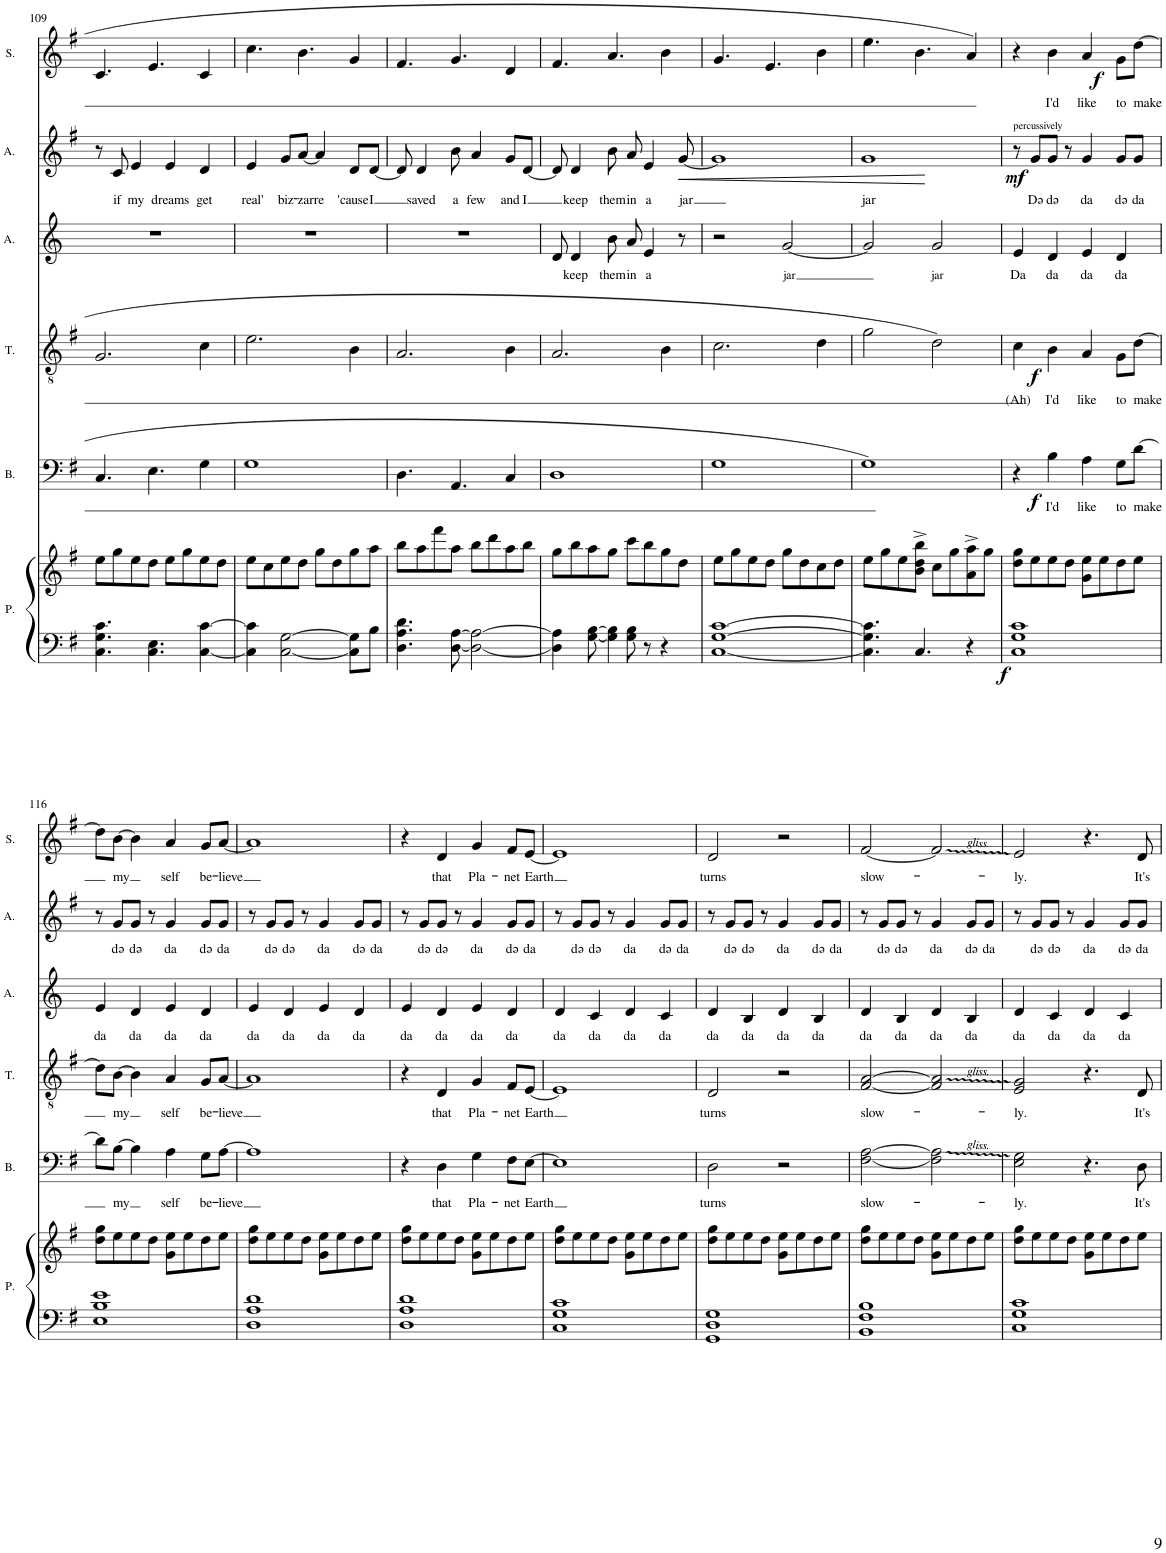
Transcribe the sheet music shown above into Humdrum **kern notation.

**kern	**kern	**dynam	**kern	**text	**dynam	**kern	**text	**dynam	**kern	**text	**kern	**text	**dynam	**kern	**text	**dynam
*part6	*part6	*part6	*part5	*part5	*part5	*part4	*part4	*part4	*part3	*part3	*part2	*part2	*part2	*part1	*part1	*part1
*staff7	*staff6	*staff6/7	*staff5	*staff5	*staff5	*staff4	*staff4	*staff4	*staff3	*staff3	*staff2	*staff2	*staff2	*staff1	*staff1	*staff1
*I"Piano	*	*	*I"Bass	*	*	*I"Tenor	*	*	*I"Alto 2	*	*I"Alto	*	*	*I"Soprano	*	*
*I'P.	*	*	*I'B.	*	*	*I'T.	*	*	*I'A.	*	*I'A.	*	*	*I'S.	*	*
!!LO:PB:g=z
*clefF4	*clefG2	*	*clefF4	*	*	*clefGv2	*	*	*clefG2	*	*clefG2	*	*	*clefG2	*	*
*k[f#]	*k[f#]	*	*k[f#]	*	*	*k[f#]	*	*	*k[]	*	*k[f#]	*	*	*k[f#]	*	*
*M4/4	*M4/4	*	*M4/4	*	*	*M4/4	*	*	*M4/4	*	*M4/4	*	*	*M4/4	*	*
=109	=109	=109	=109	=109	=109	=109	=109	=109	=109	=109	=109	=109	=109	=109	=109	=109
4.C\ 4.G\ 4.c\	8ee\L	.	4.C/	.	.	2.G/	.	.	1r	.	8r	.	.	4.c/	.	.
!	!	!	!	!	!	!	!	!	!	!	!	!LO:LY:b	!	!	!	!
.	8gg\	.	.	.	.	.	.	.	.	.	8c/	if	.	.	.	.
!	!	!	!	!	!	!	!	!	!	!	!	!LO:LY:b	!	!	!	!
.	8ee\	.	.	.	.	.	.	.	.	.	4e/	my	.	.	.	.
4.C\ 4.E\	8dd\J	.	4.E\	.	.	.	.	.	.	.	.	.	.	4.e/	.	.
!	!	!	!	!	!	!	!	!	!	!	!	!LO:LY:b	!	!	!	!
.	8ee\L	.	.	.	.	.	.	.	.	.	4e/	dreams	.	.	.	.
.	8gg\	.	.	.	.	.	.	.	.	.	.	.	.	.	.	.
!	!	!	!	!	!	!	!	!	!	!	!	!LO:LY:b	!	!	!	!
[4C\ [4c\	8ee\	.	4G\	.	.	4c\	.	.	.	.	4d/	get	.	4c/	.	.
.	8dd\J	.	.	.	.	.	.	.	.	.	.	.	.	.	.	.
=110	=110	=110	=110	=110	=110	=110	=110	=110	=110	=110	=110	=110	=110	=110	=110	=110
!	!	!	!	!	!	!	!	!	!	!	!	!LO:LY:b	!	!	!	!
4C\] 4c\]	8ee\L	.	1G	.	.	2.e\	.	.	1r	.	4e/	real'	.	4.cc\	.	.
.	8cc\	.	.	.	.	.	.	.	.	.	.	.	.	.	.	.
!	!	!	!	!	!	!	!	!	!	!	!	!LO:LY:b	!	!	!	!
[2C\ [2G\	8ee\	.	.	.	.	.	.	.	.	.	8g/L	biz-	.	.	.	.
!	!	!	!	!	!	!	!	!	!	!	!	!LO:LY:b	!	!	!	!
.	8dd\J	.	.	.	.	.	.	.	.	.	[8a/J	-zarre	.	4.b\	.	.
.	8gg\L	.	.	.	.	.	.	.	.	.	4a/]	.	.	.	.	.
.	8dd\	.	.	.	.	.	.	.	.	.	.	.	.	.	.	.
!	!	!	!	!	!	!	!	!	!	!	!	!LO:LY:b	!	!	!	!
8C\] 8G\]L	8gg\	.	.	.	.	4B\	.	.	.	.	8d/L	'cause	.	4g/	.	.
!	!	!	!	!	!	!	!	!	!	!	!	!LO:LY:b	!	!	!	!
8B\J	8aa\J	.	.	.	.	.	.	.	.	.	[8d/J	I	.	.	.	.
=111	=111	=111	=111	=111	=111	=111	=111	=111	=111	=111	=111	=111	=111	=111	=111	=111
4.D\ 4.A\ 4.d\	8bb\L	.	4.D\	.	.	2.A/	.	.	1r	.	8d/]	.	.	4.f#/	.	.
!	!	!	!	!	!	!	!	!	!	!	!	!LO:LY:b	!	!	!	!
.	8aa\	.	.	.	.	.	.	.	.	.	4d/	saved	.	.	.	.
.	8fff#\	.	.	.	.	.	.	.	.	.	.	.	.	.	.	.
!	!	!	!	!	!	!	!	!	!	!	!	!LO:LY:b	!	!	!	!
[8D\ [8A\	8aa\J	.	4.AA/	.	.	.	.	.	.	.	8b\	a	.	4.g/	.	.
!	!	!	!	!	!	!	!	!	!	!	!	!LO:LY:b	!	!	!	!
2D\_ 2A\_	8bb\L	.	.	.	.	.	.	.	.	.	4a/	few	.	.	.	.
.	8ddd\	.	.	.	.	.	.	.	.	.	.	.	.	.	.	.
!	!	!	!	!	!	!	!	!	!	!	!	!LO:LY:b	!	!	!	!
.	8aa\	.	4C/	.	.	4B\	.	.	.	.	8g/L	and	.	4d/	.	.
!	!	!	!	!	!	!	!	!	!	!	!	!LO:LY:b	!	!	!	!
.	8bb\J	.	.	.	.	.	.	.	.	.	[8d/J	I	.	.	.	.
=112	=112	=112	=112	=112	=112	=112	=112	=112	=112	=112	=112	=112	=112	=112	=112	=112
4D\] 4A\]	8gg\L	.	1D	.	.	2.A/	.	.	8d/	.	8d/]	.	.	4.f#/	.	.
!	!	!	!	!	!	!	!	!	!	!LO:LY:b	!	!LO:LY:b	!	!	!	!
.	8bb\	.	.	.	.	.	.	.	4d/	keep	4d/	keep	.	.	.	.
[8G\ [8B\	8aa\	.	.	.	.	.	.	.	.	.	.	.	.	.	.	.
!	!	!	!	!	!	!	!	!	!	!LO:LY:b	!	!LO:LY:b	!	!	!	!
4G\] 4B\]	8gg\J	.	.	.	.	.	.	.	8b\	them	8b\	them	.	4.a/	.	.
!	!	!	!	!	!	!	!	!	!	!LO:LY:b	!	!LO:LY:b	!	!	!	!
.	8ccc\L	.	.	.	.	.	.	.	8a/	in	8a/	in	.	.	.	.
!	!	!	!	!	!	!	!	!	!	!LO:LY:b	!	!LO:LY:b	!	!	!	!
8G\ 8B\	8bb\	.	.	.	.	.	.	.	4e/	a	4e/	a	.	.	.	.
8r	8gg\	.	.	.	.	4B\	.	.	.	.	.	.	.	4b\	.	.
!	!	!	!	!	!	!	!	!	!	!	!	!LO:LY:b	!LO:HP:b	!	!	!
4r	8dd\J	.	.	.	.	.	.	.	8r	.	[8g/	jar	<	.	.	.
.	8ryy	.	8ryy	.	.	8ryy	.	.	8ryy	.	8ryy	.	.	8ryy	.	.
=113	=113	=113	=113	=113	=113	=113	=113	=113	=113	=113	=113	=113	=113	=113	=113	=113
[1C [1G [1c	8ee\L	.	1G	.	.	2.c\	.	.	2r	.	1g]	.	.	4.g/	.	.
.	8gg\	.	.	.	.	.	.	.	.	.	.	.	.	.	.	.
.	8ee\	.	.	.	.	.	.	.	.	.	.	.	.	.	.	.
.	8dd\J	.	.	.	.	.	.	.	.	.	.	.	.	4.e/	.	.
!	!	!	!	!	!	!	!	!	!	!LO:LY:b	!	!	!	!	!	!
.	8gg\L	.	.	.	.	.	.	.	[2g/	jar	.	.	.	.	.	.
.	8dd\	.	.	.	.	.	.	.	.	.	.	.	.	.	.	.
.	8cc\	.	.	.	.	4d\	.	.	.	.	.	.	.	4b\	.	.
.	8dd\J	.	.	.	.	.	.	.	.	.	.	.	.	.	.	.
=114	=114	=114	=114	=114	=114	=114	=114	=114	=114	=114	=114	=114	=114	=114	=114	=114
!	!	!	!	!	!	!	!	!	!	!	!	!LO:LY:b	!	!	!	!
4.C\] 4.G\] 4.c\]	8ee\L	.	1G	.	.	2g\	.	.	2g/]	.	1g	jar	.	4.ee\	.	.
.	8gg\	.	.	.	.	.	.	.	.	.	.	.	.	.	.	.
.	8ee\	.	.	.	.	.	.	.	.	.	.	.	.	.	.	.
4.C/	8b\^ 8dd\^ 8bb\^J	.	.	.	.	.	.	.	.	.	.	.	.	4.b\	.	.
!	!	!	!	!	!	!	!	!	!	!LO:LY:b	!	!	!	!	!	!
.	8cc\L	.	.	.	.	2d\	.	.	2g/	jar	.	.	.	.	.	.
.	8gg\	.	.	.	.	.	.	.	.	.	.	.	.	.	.	.
4r	8a\^ 8aa\^	.	.	.	.	.	.	.	.	.	.	.	.	4a/	.	.
.	8gg\J	.	.	.	.	.	.	.	.	.	.	.	.	.	.	.
.	.	.	.	.	.	.	.	.	.	.	.	.	[	.	.	.
=115	=115	=115	=115	=115	=115	=115	=115	=115	=115	=115	=115	=115	=115	=115	=115	=115
!	!	!	!	!	!	!	!	!	!	!	!LO:TX:a:t=percussively	!	!	!	!	!
!	!	!LO:DY:b=2	!	!	!	!	!LO:LY:b	!	!	!LO:LY:b	!	!	!LO:DY:b	!	!	!LO:DY:b
1C 1G 1c	8dd\ 8gg\L	f	4r	.	.	4c\	(Ah)	.	4e/	Da	8r	.	mf	4r	.	f
!	!	!	!	!	!	!	!	!	!	!	!	!LO:LY:b	!	!	!	!
.	8ee\	.	.	.	.	.	.	.	.	.	8g/L	Də	.	.	.	.
!	!	!	!	!LO:LY:b	!LO:DY:b	!	!LO:LY:b	!LO:DY:b	!	!LO:LY:b	!	!LO:LY:b	!	!	!LO:LY:b	!
.	8ee\	.	4B\	I'd	f	4B\	I'd	f	4d/	da	8g/J	də	.	4b\	I'd	.
.	8dd\J	.	.	.	.	.	.	.	.	.	8r	.	.	.	.	.
!	!	!	!	!LO:LY:b	!	!	!LO:LY:b	!	!	!LO:LY:b	!	!LO:LY:b	!	!	!LO:LY:b	!
.	8g\ 8ee\L	.	4A\	like	.	4A/	like	.	4e/	da	4g/	da	.	4a/	like	.
.	8ee\	.	.	.	.	.	.	.	.	.	.	.	.	.	.	.
!	!	!	!	!LO:LY:b	!	!	!LO:LY:b	!	!	!LO:LY:b	!	!LO:LY:b	!	!	!LO:LY:b	!
.	8dd\	.	8G\L	to	.	8G\L	to	.	4d/	da	8g/L	də	.	8g\L	to	.
!	!	!	!	!LO:LY:b	!	!	!LO:LY:b	!	!	!	!	!LO:LY:b	!	!	!LO:LY:b	!
.	8ee\J	.	[8d\J	make	.	[8d\J	make	.	.	.	8g/J	da	.	[8dd\J	make	.
!!LO:LB:g=z
=116	=116	=116	=116	=116	=116	=116	=116	=116	=116	=116	=116	=116	=116	=116	=116	=116
!	!	!	!	!	!	!	!	!	!	!LO:LY:b	!	!	!	!	!	!
1E 1B 1e	8dd\ 8gg\L	.	8d\L]	.	.	8d\L]	.	.	4e/	da	8r	.	.	8dd\L]	.	.
!	!	!	!	!LO:LY:b	!	!	!LO:LY:b	!	!	!	!	!LO:LY:b	!	!	!LO:LY:b	!
.	8ee\	.	[8B\J	my	.	[8B\J	my	.	.	.	8g/L	də	.	[8b\J	my	.
!	!	!	!	!	!	!	!	!	!	!LO:LY:b	!	!LO:LY:b	!	!	!	!
.	8ee\	.	4B\]	.	.	4B\]	.	.	4d/	da	8g/J	də	.	4b\]	.	.
.	8dd\J	.	.	.	.	.	.	.	.	.	8r	.	.	.	.	.
!	!	!	!	!LO:LY:b	!	!	!LO:LY:b	!	!	!LO:LY:b	!	!LO:LY:b	!	!	!LO:LY:b	!
.	8g\ 8ee\L	.	4A\	self	.	4A/	self	.	4e/	da	4g/	da	.	4a/	self	.
.	8ee\	.	.	.	.	.	.	.	.	.	.	.	.	.	.	.
!	!	!	!	!LO:LY:b	!	!	!LO:LY:b	!	!	!LO:LY:b	!	!LO:LY:b	!	!	!LO:LY:b	!
.	8dd\	.	8G\L	be-	.	8G/L	be-	.	4d/	da	8g/L	də	.	8g/L	be-	.
!	!	!	!	!LO:LY:b	!	!	!LO:LY:b	!	!	!	!	!LO:LY:b	!	!	!LO:LY:b	!
.	8ee\J	.	[8A\J	-lieve	.	[8A/J	-lieve	.	.	.	8g/J	da	.	[8a/J	-lieve	.
=117	=117	=117	=117	=117	=117	=117	=117	=117	=117	=117	=117	=117	=117	=117	=117	=117
!	!	!	!	!	!	!	!	!	!	!LO:LY:b	!	!	!	!	!	!
1D 1A 1d	8dd\ 8gg\L	.	1A]	.	.	1A]	.	.	4e/	da	8r	.	.	1a]	.	.
!	!	!	!	!	!	!	!	!	!	!	!	!LO:LY:b	!	!	!	!
.	8ee\	.	.	.	.	.	.	.	.	.	8g/L	də	.	.	.	.
!	!	!	!	!	!	!	!	!	!	!LO:LY:b	!	!LO:LY:b	!	!	!	!
.	8ee\	.	.	.	.	.	.	.	4d/	da	8g/J	də	.	.	.	.
.	8dd\J	.	.	.	.	.	.	.	.	.	8r	.	.	.	.	.
!	!	!	!	!	!	!	!	!	!	!LO:LY:b	!	!LO:LY:b	!	!	!	!
.	8g\ 8ee\L	.	.	.	.	.	.	.	4e/	da	4g/	da	.	.	.	.
.	8ee\	.	.	.	.	.	.	.	.	.	.	.	.	.	.	.
!	!	!	!	!	!	!	!	!	!	!LO:LY:b	!	!LO:LY:b	!	!	!	!
.	8dd\	.	.	.	.	.	.	.	4d/	da	8g/L	də	.	.	.	.
!	!	!	!	!	!	!	!	!	!	!	!	!LO:LY:b	!	!	!	!
.	8ee\J	.	.	.	.	.	.	.	.	.	8g/J	da	.	.	.	.
=118	=118	=118	=118	=118	=118	=118	=118	=118	=118	=118	=118	=118	=118	=118	=118	=118
!	!	!	!	!	!	!	!	!	!	!LO:LY:b	!	!	!	!	!	!
1D 1A 1d	8dd\ 8gg\L	.	4r	.	.	4r	.	.	4e/	da	8r	.	.	4r	.	.
!	!	!	!	!	!	!	!	!	!	!	!	!LO:LY:b	!	!	!	!
.	8ee\	.	.	.	.	.	.	.	.	.	8g/L	də	.	.	.	.
!	!	!	!	!LO:LY:b	!	!	!LO:LY:b	!	!	!LO:LY:b	!	!LO:LY:b	!	!	!LO:LY:b	!
.	8ee\	.	4D\	that	.	4D/	that	.	4d/	da	8g/J	də	.	4d/	that	.
.	8dd\J	.	.	.	.	.	.	.	.	.	8r	.	.	.	.	.
!	!	!	!	!LO:LY:b	!	!	!LO:LY:b	!	!	!LO:LY:b	!	!LO:LY:b	!	!	!LO:LY:b	!
.	8g\ 8ee\L	.	4G\	Pla-	.	4G/	Pla-	.	4e/	da	4g/	da	.	4g/	Pla-	.
.	8ee\	.	.	.	.	.	.	.	.	.	.	.	.	.	.	.
!	!	!	!	!LO:LY:b	!	!	!LO:LY:b	!	!	!LO:LY:b	!	!LO:LY:b	!	!	!LO:LY:b	!
.	8dd\	.	8F#\L	-net	.	8F#/L	-net	.	4d/	da	8g/L	də	.	8f#/L	-net	.
!	!	!	!	!LO:LY:b	!	!	!LO:LY:b	!	!	!	!	!LO:LY:b	!	!	!LO:LY:b	!
.	8ee\J	.	[8E\J	Earth	.	[8E/J	Earth	.	.	.	8g/J	da	.	[8e/J	Earth	.
=119	=119	=119	=119	=119	=119	=119	=119	=119	=119	=119	=119	=119	=119	=119	=119	=119
!	!	!	!	!	!	!	!	!	!	!LO:LY:b	!	!	!	!	!	!
1C 1G 1c	8dd\ 8gg\L	.	1E]	.	.	1E]	.	.	4d/	da	8r	.	.	1e]	.	.
!	!	!	!	!	!	!	!	!	!	!	!	!LO:LY:b	!	!	!	!
.	8ee\	.	.	.	.	.	.	.	.	.	8g/L	də	.	.	.	.
!	!	!	!	!	!	!	!	!	!	!LO:LY:b	!	!LO:LY:b	!	!	!	!
.	8ee\	.	.	.	.	.	.	.	4c/	da	8g/J	də	.	.	.	.
.	8dd\J	.	.	.	.	.	.	.	.	.	8r	.	.	.	.	.
!	!	!	!	!	!	!	!	!	!	!LO:LY:b	!	!LO:LY:b	!	!	!	!
.	8g\ 8ee\L	.	.	.	.	.	.	.	4d/	da	4g/	da	.	.	.	.
.	8ee\	.	.	.	.	.	.	.	.	.	.	.	.	.	.	.
!	!	!	!	!	!	!	!	!	!	!LO:LY:b	!	!LO:LY:b	!	!	!	!
.	8dd\	.	.	.	.	.	.	.	4c/	da	8g/L	də	.	.	.	.
!	!	!	!	!	!	!	!	!	!	!	!	!LO:LY:b	!	!	!	!
.	8ee\J	.	.	.	.	.	.	.	.	.	8g/J	da	.	.	.	.
=120	=120	=120	=120	=120	=120	=120	=120	=120	=120	=120	=120	=120	=120	=120	=120	=120
!	!	!	!	!LO:LY:b	!	!	!LO:LY:b	!	!	!LO:LY:b	!	!	!	!	!LO:LY:b	!
1GG 1D 1G	8dd\ 8gg\L	.	2D\	turns	.	2D/	turns	.	4d/	da	8r	.	.	2d/	turns	.
!	!	!	!	!	!	!	!	!	!	!	!	!LO:LY:b	!	!	!	!
.	8ee\	.	.	.	.	.	.	.	.	.	8g/L	də	.	.	.	.
!	!	!	!	!	!	!	!	!	!	!LO:LY:b	!	!LO:LY:b	!	!	!	!
.	8ee\	.	.	.	.	.	.	.	4B/	da	8g/J	də	.	.	.	.
.	8dd\J	.	.	.	.	.	.	.	.	.	8r	.	.	.	.	.
!	!	!	!	!	!	!	!	!	!	!LO:LY:b	!	!LO:LY:b	!	!	!	!
.	8g\ 8ee\L	.	2r	.	.	2r	.	.	4d/	da	4g/	da	.	2r	.	.
.	8ee\	.	.	.	.	.	.	.	.	.	.	.	.	.	.	.
!	!	!	!	!	!	!	!	!	!	!LO:LY:b	!	!LO:LY:b	!	!	!	!
.	8dd\	.	.	.	.	.	.	.	4B/	da	8g/L	də	.	.	.	.
!	!	!	!	!	!	!	!	!	!	!	!	!LO:LY:b	!	!	!	!
.	8ee\J	.	.	.	.	.	.	.	.	.	8g/J	da	.	.	.	.
=121	=121	=121	=121	=121	=121	=121	=121	=121	=121	=121	=121	=121	=121	=121	=121	=121
!	!	!	!	!LO:LY:b	!	!	!LO:LY:b	!	!	!LO:LY:b	!	!	!	!	!LO:LY:b	!
1BB 1F# 1B	8dd\ 8gg\L	.	[2F#\ [2A\	slow-	.	[2F#/ [2A/	slow-	.	4d/	da	8r	.	.	[2f#/	slow-	.
!	!	!	!	!	!	!	!	!	!	!	!	!LO:LY:b	!	!	!	!
.	8ee\	.	.	.	.	.	.	.	.	.	8g/L	də	.	.	.	.
!	!	!	!	!	!	!	!	!	!	!LO:LY:b	!	!LO:LY:b	!	!	!	!
.	8ee\	.	.	.	.	.	.	.	4B/	da	8g/J	də	.	.	.	.
.	8dd\J	.	.	.	.	.	.	.	.	.	8r	.	.	.	.	.
!	!	!	!	!	!	!	!	!	!	!LO:LY:b	!	!LO:LY:b	!	!	!	!
.	8g\ 8ee\L	.	2F#\] 2A\]	.	.	2F#/] 2A/]	.	.	4d/	da	4g/	da	.	2f#/]	.	.
.	8ee\	.	.	.	.	.	.	.	.	.	.	.	.	.	.	.
!	!	!	!	!	!	!	!	!	!	!LO:LY:b	!	!LO:LY:b	!	!	!	!
.	8dd\	.	.	.	.	.	.	.	4B/	da	8g/L	də	.	.	.	.
!	!	!	!	!	!	!	!	!	!	!	!	!LO:LY:b	!	!	!	!
.	8ee\J	.	.	.	.	.	.	.	.	.	8g/J	da	.	.	.	.
=122	=122	=122	=122	=122	=122	=122	=122	=122	=122	=122	=122	=122	=122	=122	=122	=122
!	!	!	!	!LO:LY:b	!	!	!LO:LY:b	!	!	!LO:LY:b	!	!	!	!	!LO:LY:b	!
1C 1G 1c	8dd\ 8gg\L	.	2E\ 2G\	-ly.	.	2E/ 2G/	-ly.	.	4d/	da	8r	.	.	2e/	-ly.	.
!	!	!	!	!	!	!	!	!	!	!	!	!LO:LY:b	!	!	!	!
.	8ee\	.	.	.	.	.	.	.	.	.	8g/L	də	.	.	.	.
!	!	!	!	!	!	!	!	!	!	!LO:LY:b	!	!LO:LY:b	!	!	!	!
.	8ee\	.	.	.	.	.	.	.	4c/	da	8g/J	də	.	.	.	.
.	8dd\J	.	.	.	.	.	.	.	.	.	8r	.	.	.	.	.
!	!	!	!	!	!	!	!	!	!	!LO:LY:b	!	!LO:LY:b	!	!	!	!
.	8g\ 8ee\L	.	4.r	.	.	4.r	.	.	4d/	da	4g/	da	.	4.r	.	.
.	8ee\	.	.	.	.	.	.	.	.	.	.	.	.	.	.	.
!	!	!	!	!	!	!	!	!	!	!LO:LY:b	!	!LO:LY:b	!	!	!	!
.	8dd\	.	.	.	.	.	.	.	4c/	da	8g/L	də	.	.	.	.
!	!	!	!	!LO:LY:b	!	!	!LO:LY:b	!	!	!	!	!LO:LY:b	!	!	!LO:LY:b	!
.	8ee\J	.	8D\	It's	.	8D/	It's	.	.	.	8g/J	da	.	8d/	It's	.
=	=	=	=	=	=	=	=	=	=	=	=	=	=	=	=	=
*-	*-	*-	*-	*-	*-	*-	*-	*-	*-	*-	*-	*-	*-	*-	*-	*-
